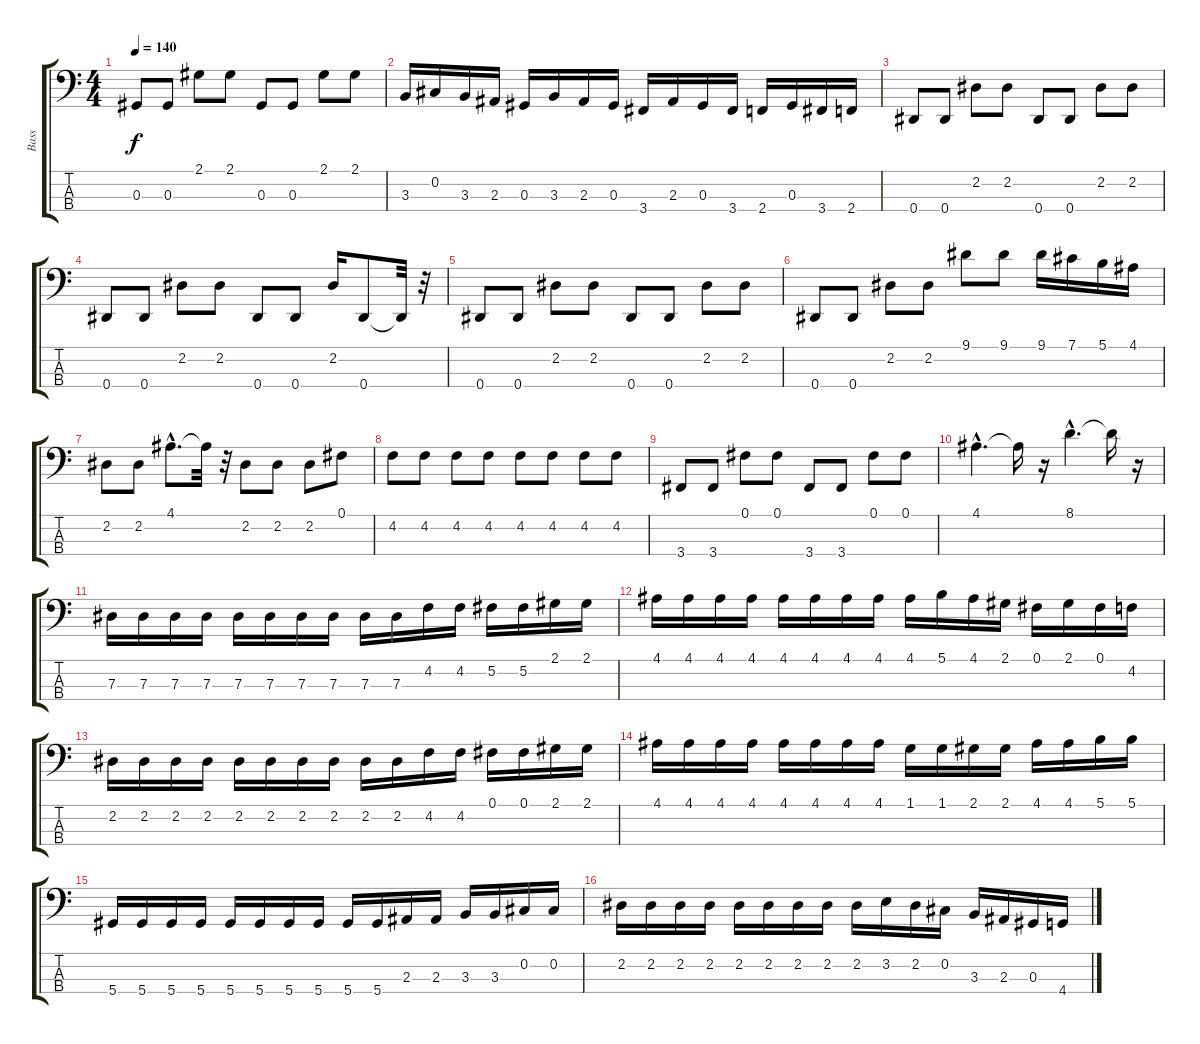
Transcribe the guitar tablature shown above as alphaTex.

\track ("Bass" "Bass") {instrument electricbassfinger}
\staff {score tabs}
\tuning (Gb2 Db2 Ab1 Eb1) {hide}
\ts (4 4)
\tempo 140
\clef f4
\ks c
0.3.8{dy f} 0.3.8 2.1.8 2.1.8 0.3.8 0.3.8 2.1.8 2.1.8 |
3.3.16 0.2.16 3.3.16 2.3.16 0.3.16 3.3.16 2.3.16 0.3.16 3.4.16 2.3.16 0.3.16 3.4.16 2.4.16 0.3.16 3.4.16 2.4.16 |
0.4.8 0.4.8 2.2.8 2.2.8 0.4.8 0.4.8 2.2.8 2.2.8 |
0.4.8 0.4.8 2.2.8 2.2.8 0.4.8 0.4.8 2.2.16 0.4.8 0.4{t}.32 r.32 |
0.4.8 0.4.8 2.2.8 2.2.8 0.4.8 0.4.8 2.2.8 2.2.8 |
0.4.8 0.4.8 2.2.8 2.2.8 9.1.8 9.1.8 9.1.16 7.1.16 5.1.16 4.1.16 |
2.2.8 2.2.8 4.1{hac}.8{d} 4.1{t}.32 r.32 2.2.8 2.2.8 2.2.8 0.1.8 |
4.2.8 4.2.8 4.2.8 4.2.8 4.2.8 4.2.8 4.2.8 4.2.8 |
3.4.8 3.4.8 0.1.8 0.1.8 3.4.8 3.4.8 0.1.8 0.1.8 |
4.1{hac}.4{d} 4.1{t}.16 r.16 8.1{hac}.4{d} 8.1{t}.16 r.16 |
7.3.16 7.3.16 7.3.16 7.3.16 7.3.16 7.3.16 7.3.16 7.3.16 7.3.16 7.3.16 4.2.16 4.2.16 5.2.16 5.2.16 2.1.16 2.1.16 |
4.1.16 4.1.16 4.1.16 4.1.16 4.1.16 4.1.16 4.1.16 4.1.16 4.1.16 5.1.16 4.1.16 2.1.16 0.1.16 2.1.16 0.1.16 4.2.16 |
2.2.16 2.2.16 2.2.16 2.2.16 2.2.16 2.2.16 2.2.16 2.2.16 2.2.16 2.2.16 4.2.16 4.2.16 0.1.16 0.1.16 2.1.16 2.1.16 |
4.1.16 4.1.16 4.1.16 4.1.16 4.1.16 4.1.16 4.1.16 4.1.16 1.1.16 1.1.16 2.1.16 2.1.16 4.1.16 4.1.16 5.1.16 5.1.16 |
5.4.16 5.4.16 5.4.16 5.4.16 5.4.16 5.4.16 5.4.16 5.4.16 5.4.16 5.4.16 2.3.16 2.3.16 3.3.16 3.3.16 0.2.16 0.2.16 |
2.2.16 2.2.16 2.2.16 2.2.16 2.2.16 2.2.16 2.2.16 2.2.16 2.2.16 3.2.16 2.2.16 0.2.16 3.3.16 2.3.16 0.3.16 4.4.16
